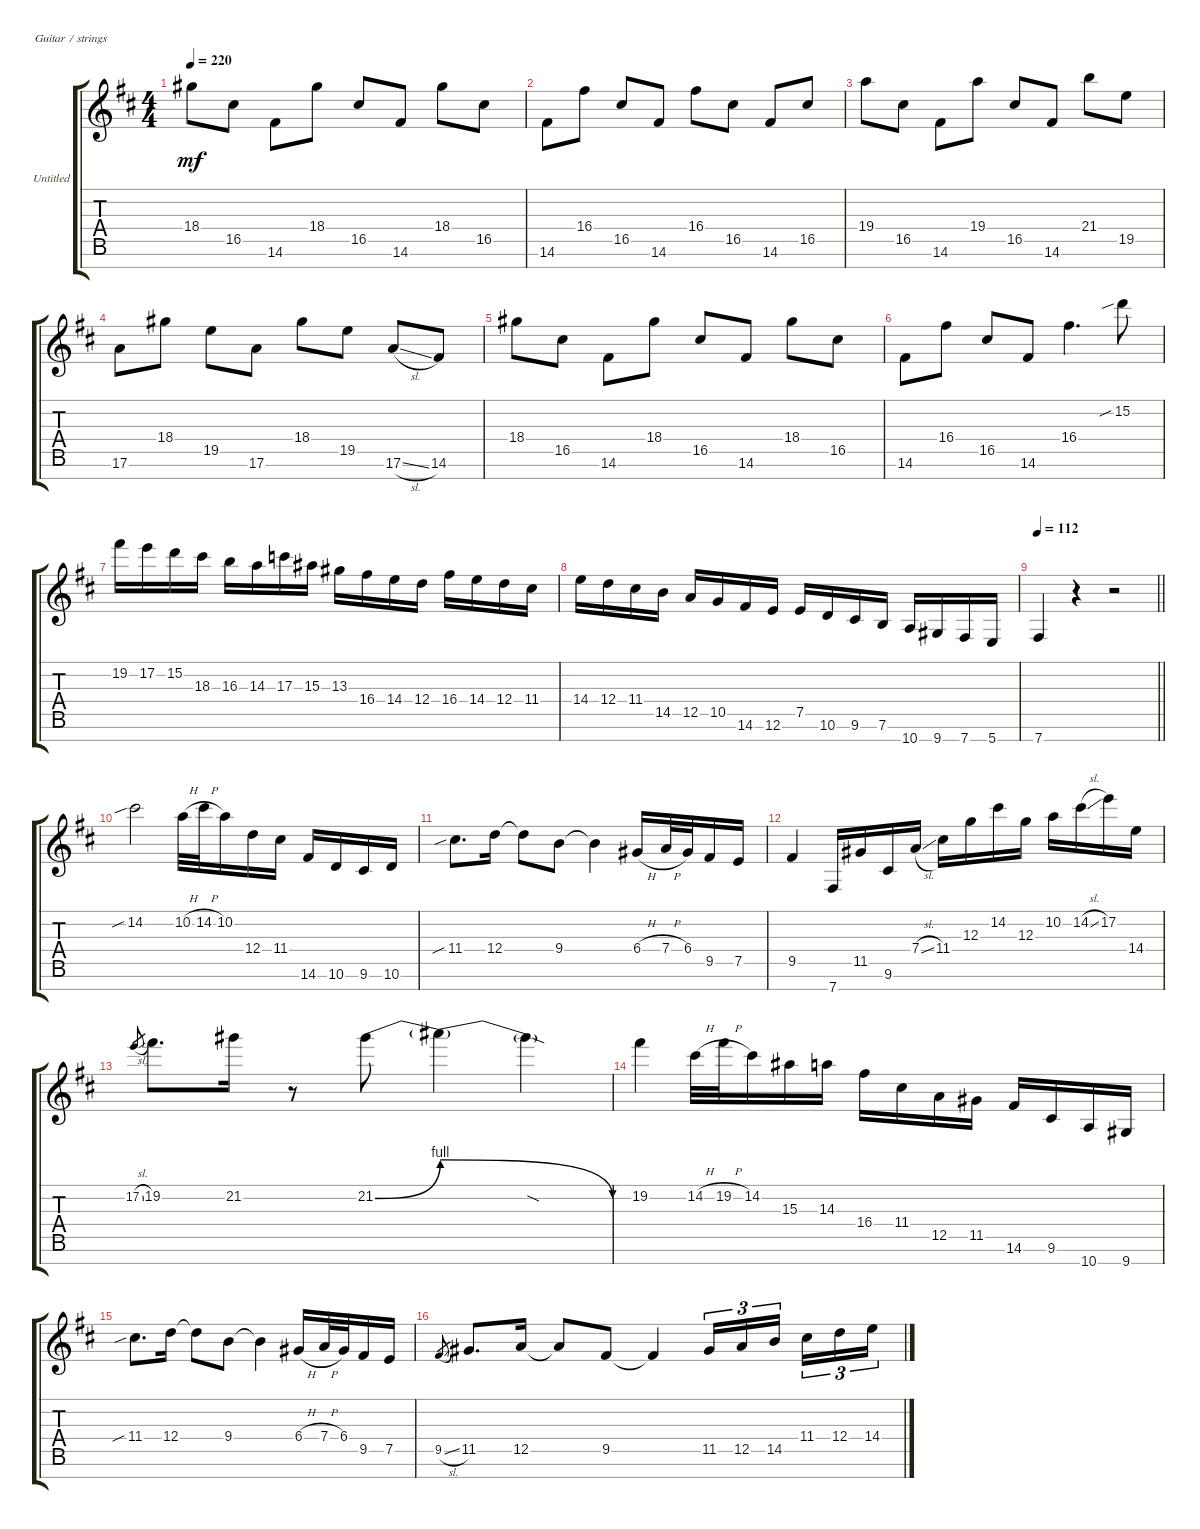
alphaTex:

\bracketExtendMode groupsimilarinstruments
\firstSystemTrackNameOrientation horizontal
\otherSystemsTrackNameOrientation horizontal
\track ("Untitled" "Untitled") {instrument overdrivenguitar}
\staff {score tabs}
\tuning (E4 B3 G3 D3 A2 E2 B1)
\ts (4 4)
\section ("" "")
\tempo 220
\clef g2
\ks bminor
18.4.8{dy mf} 16.5.8 14.6.8 18.4.8 16.5.8 14.6.8 18.4.8 16.5.8 |
14.6.8 16.4.8 16.5.8 14.6.8 16.4.8 16.5.8 14.6.8 16.5.8 |
19.4.8 16.5.8 14.6.8 19.4.8 16.5.8 14.6.8 21.4.8 19.5.8 |
17.6.8 18.4.8 19.5.8 17.6.8 18.4.8 19.5.8 17.6{sl}.8 14.6.8 |
18.4.8 16.5.8 14.6.8 18.4.8 16.5.8 14.6.8 18.4.8 16.5.8 |
14.6.8 16.4.8 16.5.8 14.6.8 16.4.4{d} 15.2{sib}.8 |
19.2.16 17.2.16 15.2.16 18.3.16 16.3.16 14.3.16 17.3.16 15.3.16 13.3.16 16.4.16 14.4.16 12.4.16 16.4.16 14.4.16 12.4.16 11.4.16 |
14.4.16 12.4.16 11.4.16 14.5.16 12.5.16 10.5.16 14.6.16 12.6.16 7.5.16 10.6.16 9.6.16 7.6.16 10.7.16 9.7.16 7.7.16 5.7.16 |
\tempo 112
\barLineRight lightlight
7.7.4 r.4 r.2 |
\section ("" "")
14.2{sib}.2 10.2{h}.32 14.2{h}.32 10.2.16 12.4.16 11.4.16 14.6.16 10.6.16 9.6.16 10.6.16 |
11.4{sib}.8{d} 12.4.16 12.4{t}.8 9.4.8 9.4{t}.4 6.4{h}.16 7.4{h}.32 6.4.32 9.5.16 7.5.16 |
9.5.4 7.7.16 11.5.16 9.6.16 7.4{sl}.16 11.4.16 12.3.16 14.2.16 12.3.16 10.2.16 14.2{sl}.16 17.2.16 14.4.16 |
17.2{sl}.8{gr} 19.2.8{d} 21.2.16 r.8 21.2{be (bend 0 0 15 4)}.8 21.2{be (release 0 4 15 0) t}.4 21.2{sod t}.4 |
19.2.4 14.2{h}.32 19.2{h}.32 14.2.16 15.3.16 14.3.16 16.4.16 11.4.16 12.5.16 11.5.16 14.6.16 9.6.16 10.7.16 9.7.16 |
11.4{sib}.8{d} 12.4.16 12.4{t}.8 9.4.8 9.4{t}.4 6.4{h}.16 7.4{h}.32 6.4.32 9.5.16 7.5.16 |
9.5{sl}.8{gr} 11.5.8{d} 12.5.16 12.5{t}.8 9.5.8 9.5{t}.4 11.5.16{tu (3 2)} 12.5.16{tu (3 2)} 14.5.16{tu (3 2)} 11.4.16{tu (3 2)} 12.4.16{tu (3 2)} 14.4.16{tu (3 2)}
